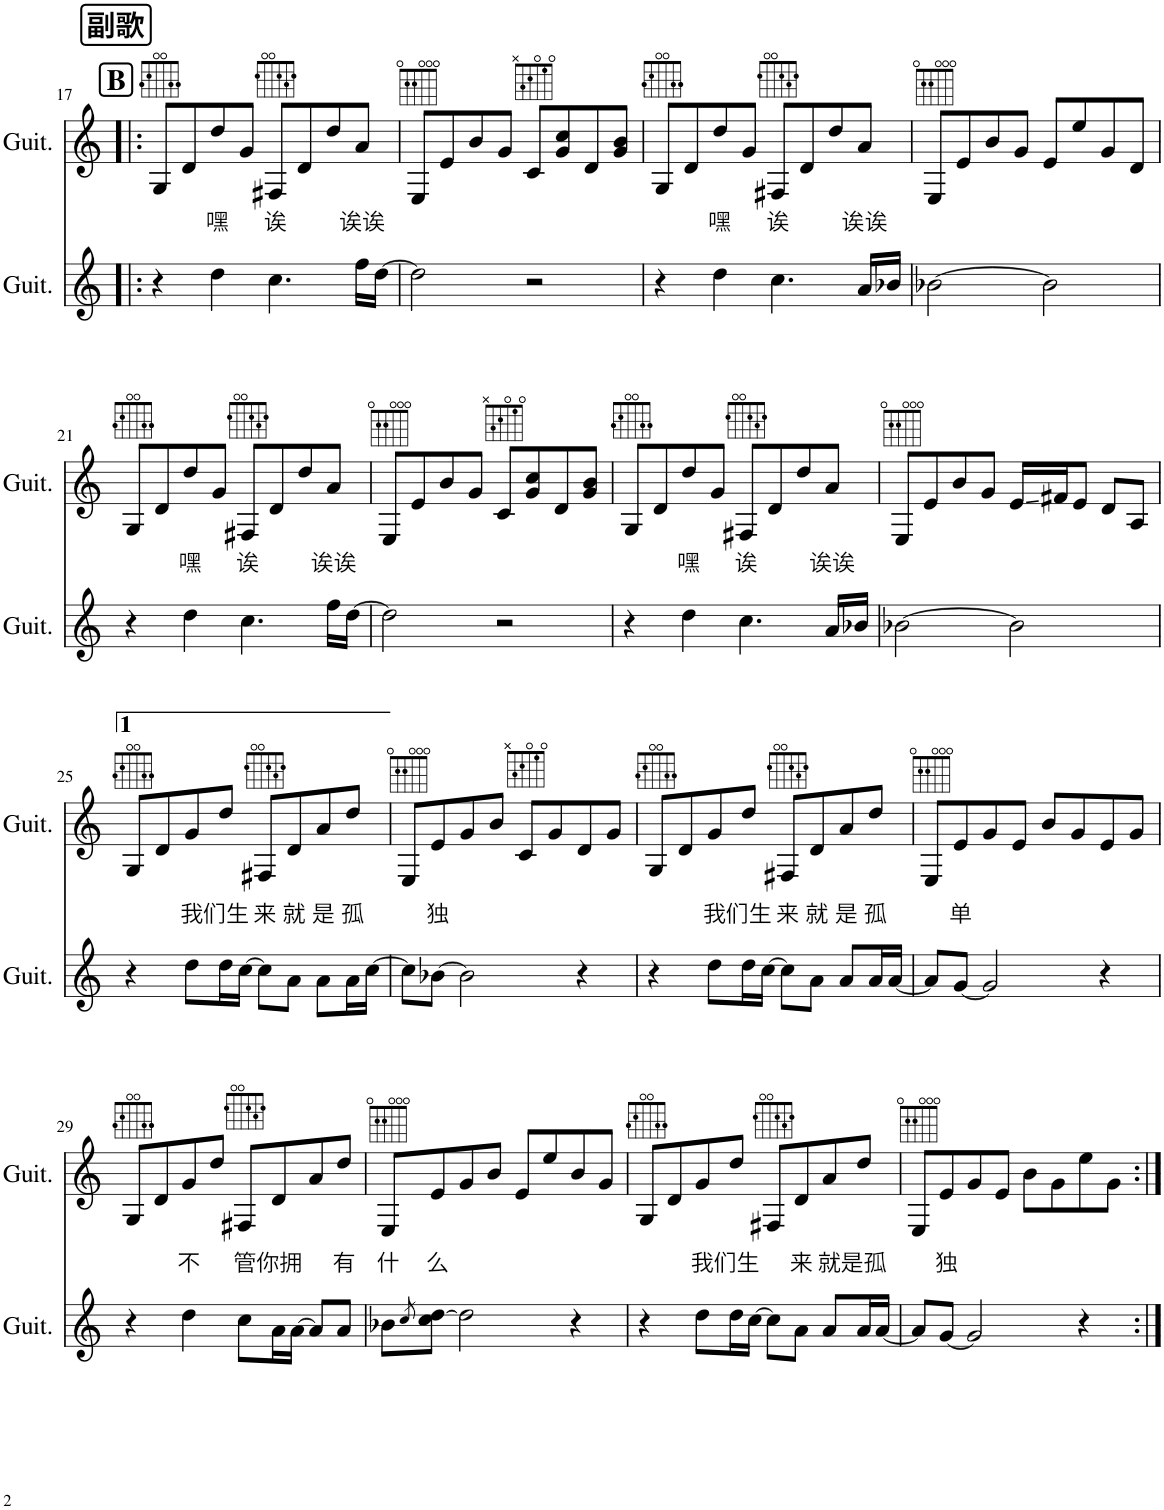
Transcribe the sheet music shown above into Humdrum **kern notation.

**kern	**kern	**text
*part2	*part1	*part1
*staff2	*staff1	*staff1
*I"Guitar	*I"Guitar	*
*I'Guit.	*I'Guit.	*
!!LO:PB:g=z
*clefG2	*clefG2	*
*Trd7c12	*Trd7c12	*
*k[]	*k[]	*
*M4/4	*M4/4	*
!!LO:REH:place=s1:a:B:cj:fs=14:t=副歌
!!LO:REH:place=s1:a:B:cj:fs=14:t=B
=17!|:	=17!|:	=17!|:
4r	8G/L	.
.	8d/	.
!	!	!LO:LY:b
4dd\	8dd/	嘿
.	8g/J	.
!	!	!LO:LY:b
4.cc\	8F#X/L	诶
.	8d/	.
.	8dd/	.
!	!	!LO:LY:b
16ff\LL	8a/J	诶诶
[16dd\JJ	.	.
=18	=18	=18
2dd\]	8E/L	.
.	8e/	.
.	8b/	.
.	8g/J	.
2r	8c/L	.
.	8g/ 8cc/	.
.	8d/	.
.	8g/ 8b/J	.
=19	=19	=19
4r	8G/L	.
.	8d/	.
!	!	!LO:LY:b
4dd\	8dd/	嘿
.	8g/J	.
!	!	!LO:LY:b
4.cc\	8F#X/L	诶
.	8d/	.
.	8dd/	.
!	!	!LO:LY:b
16a/LL	8a/J	诶诶
16b-X/JJ	.	.
=20	=20	=20
[2b-X\	8E/L	.
.	8e/	.
.	8b/	.
.	8g/J	.
2b-\]	8e/L	.
.	8ee/	.
.	8g/	.
.	8d/J	.
!!LO:LB:g=z
=21	=21	=21
4r	8G/L	.
.	8d/	.
!	!	!LO:LY:b
4dd\	8dd/	嘿
.	8g/J	.
!	!	!LO:LY:b
4.cc\	8F#X/L	诶
.	8d/	.
.	8dd/	.
!	!	!LO:LY:b
16ff\LL	8a/J	诶诶
[16dd\JJ	.	.
=22	=22	=22
2dd\]	8E/L	.
.	8e/	.
.	8b/	.
.	8g/J	.
2r	8c/L	.
.	8g/ 8cc/	.
.	8d/	.
.	8g/ 8b/J	.
=23	=23	=23
4r	8G/L	.
.	8d/	.
!	!	!LO:LY:b
4dd\	8dd/	嘿
.	8g/J	.
!	!	!LO:LY:b
4.cc\	8F#X/L	诶
.	8d/	.
.	8dd/	.
!	!	!LO:LY:b
16a/LL	8a/J	诶诶
16b-X/JJ	.	.
=24	=24	=24
[2b-X\	8E/L	.
.	8e/	.
.	8b/	.
.	8g/J	.
2b-\]	16e/LL	.
.	16f#X/J	.
.	8e/J	.
.	8d/L	.
.	8A/J	.
!!LO:LB:g=z
=25	=25	=25
4r	8G/L	.
.	8d/	.
!	!	!LO:LY:b
8dd\L	8g/	我
!	!	!LO:LY:b
16dd\L	8dd/J	们生
[16cc\JJ	.	.
!	!	!LO:LY:b
8cc\L]	8F#X/L	来
!	!	!LO:LY:b
8a\J	8d/	就
!	!	!LO:LY:b
8a\L	8a/	是
!	!	!LO:LY:b
16a\L	8dd/J	孤
[16cc\JJ	.	.
=26	=26	=26
8cc\L]	8E/L	.
!	!	!LO:LY:b
[8b-X\J	8e/	独
2b-\]	8g/	.
.	8b/J	.
.	8c/L	.
.	8g/	.
4r	8d/	.
.	8g/J	.
=27	=27	=27
4r	8G/L	.
.	8d/	.
!	!	!LO:LY:b
8dd\L	8g/	我
!	!	!LO:LY:b
16dd\L	8dd/J	们生
[16cc\JJ	.	.
!	!	!LO:LY:b
8cc\L]	8F#X/L	来
!	!	!LO:LY:b
8a\J	8d/	就
!	!	!LO:LY:b
8a/L	8a/	是
!	!	!LO:LY:b
16a/L	8dd/J	孤
[16a/JJ	.	.
=28	=28	=28
8a/L]	8E/L	.
!	!	!LO:LY:b
[8g/J	8e/	单
2g/]	8g/	.
.	8e/J	.
.	8b/L	.
.	8g/	.
4r	8e/	.
.	8g/J	.
!!LO:LB:g=z
=29	=29	=29
4r	8G/L	.
.	8d/	.
!	!	!LO:LY:b
4dd\	8g/	不
.	8dd/J	.
!	!	!LO:LY:b
8cc\L	8F#X/L	管
!	!	!LO:LY:b
16a\L	8d/	你拥
[16a\JJ	.	.
8a/L]	8a/	.
!	!	!LO:LY:b
8a/J	8dd/J	有
=30	=30	=30
!	!	!LO:LY:b
8b-X\L	8E/L	什
8qcc/	.	.
!	!	!LO:LY:b
8cc\ [8dd\J	8e/	么
2dd\]	8g/	.
.	8b/J	.
.	8e/L	.
.	8ee/	.
4r	8b/	.
.	8g/J	.
=31	=31	=31
4r	8G/L	.
.	8d/	.
!	!	!LO:LY:b
8dd\L	8g/	我
!	!	!LO:LY:b
16dd\L	8dd/J	们生
[16cc\JJ	.	.
8cc\L]	8F#X/L	.
!	!	!LO:LY:b
8a\J	8d/	来
!	!	!LO:LY:b
8a/L	8a/	就
!	!	!LO:LY:b
16a/L	8dd/J	是孤
[16a/JJ	.	.
=32	=32	=32
8a/L]	8E/L	.
!	!	!LO:LY:b
[8g/J	8e/	独
2g/]	8g/	.
.	8e/J	.
.	8b\L	.
.	8g\	.
4r	8ee\	.
.	8g\J	.
=:|!	=:|!	=:|!
*-	*-	*-
